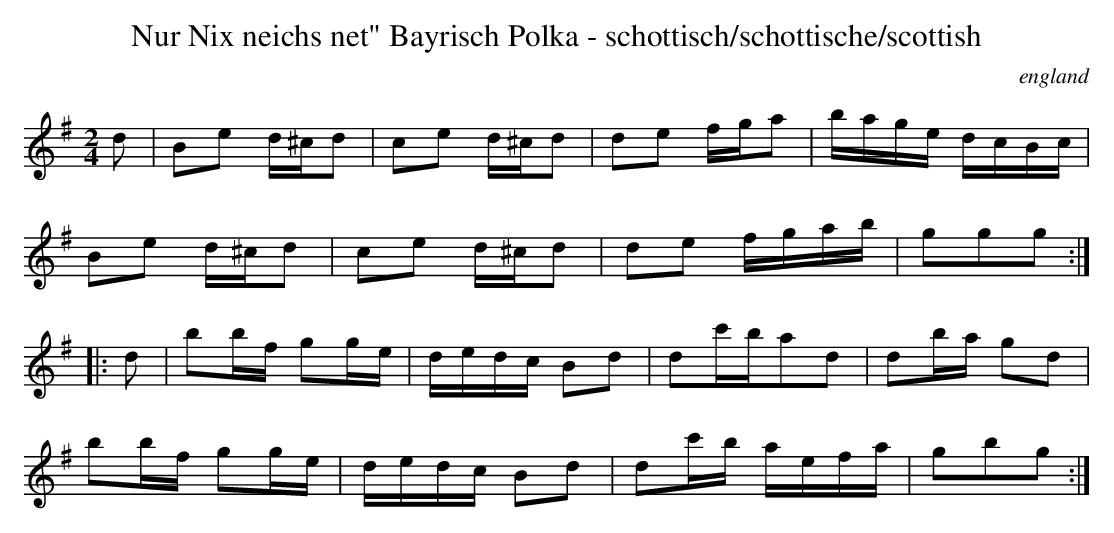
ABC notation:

X:1
T:Nur Nix neichs net" Bayrisch Polka - schottisch/schottische/scottish
O:england
M:2/4
L:1/16
K:G
d2|B2e2 d^cd2|c2e2 d^cd2|d2e2 fga2|bage dcBc|
B2e2 d^cd2|c2e2 d^cd2|d2e2 fgab|g2g2g2:|
|:d2|b2bf g2ge|dedc B2d2|d2c'ba2d2|d2ba g2d2|
b2bf g2ge|dedc B2d2|d2c'b aefa|g2b2g2:|
